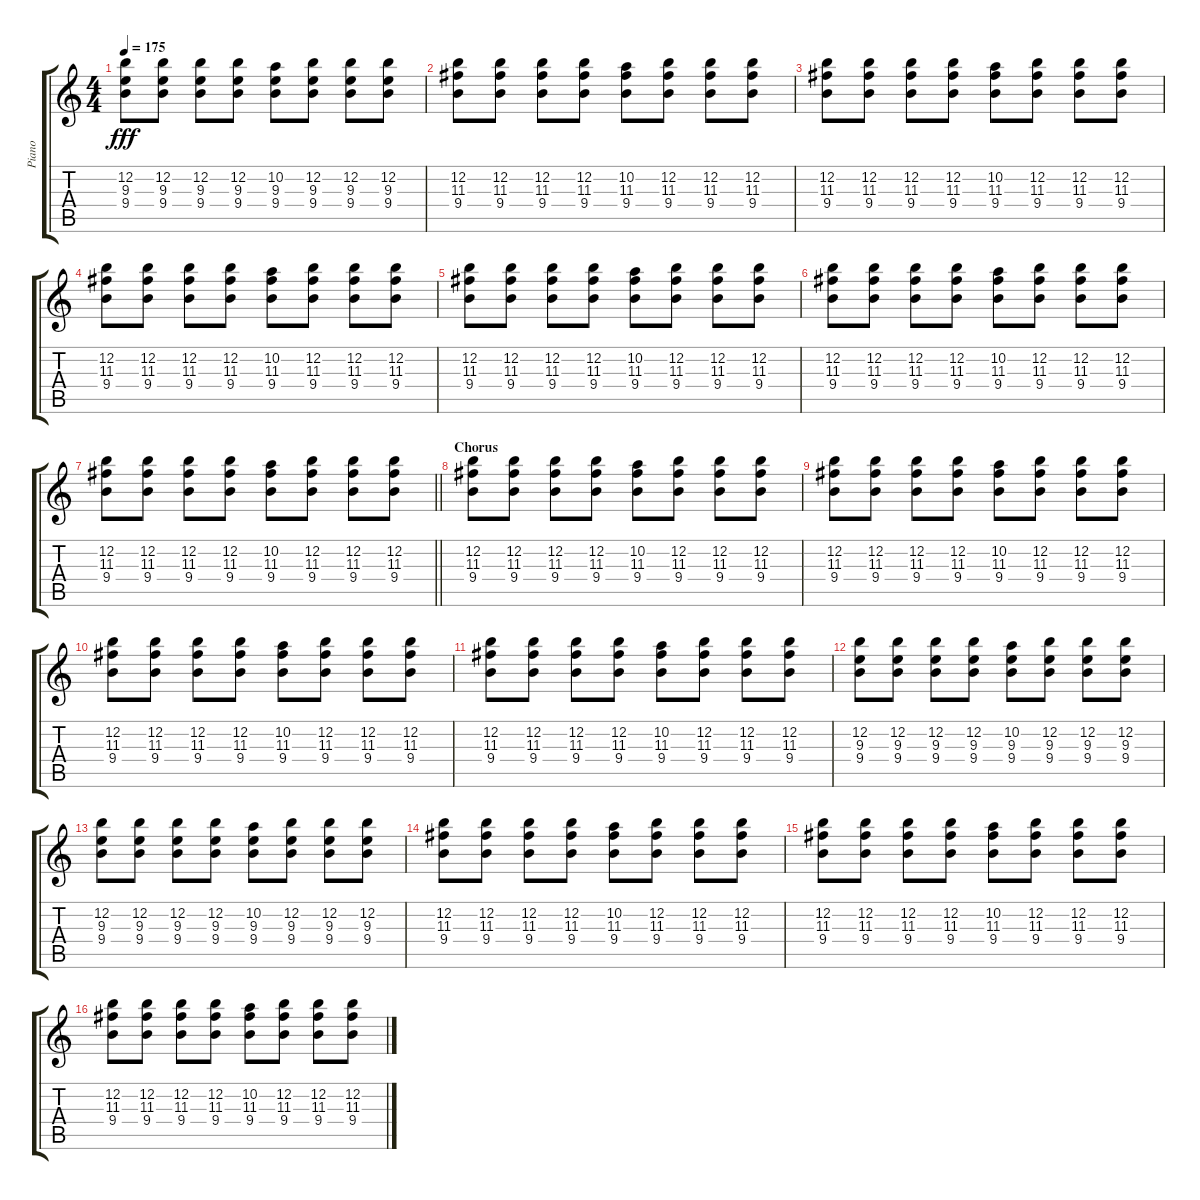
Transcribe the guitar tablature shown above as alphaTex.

\track ("Piano" "Piano") {instrument acousticgrandpiano}
\staff {score tabs}
\tuning (E5 B4 G4 D4 A3 E3) {hide}
\ts (4 4)
\tempo 175
\clef g2
\ks c
(12.2 9.3 9.4).8{dy fff} (12.2 9.3 9.4).8 (12.2 9.3 9.4).8 (12.2 9.3 9.4).8 (10.2 9.3 9.4).8 (12.2 9.3 9.4).8 (12.2 9.3 9.4).8 (12.2 9.3 9.4).8 |
(12.2 11.3 9.4).8 (12.2 11.3 9.4).8 (12.2 11.3 9.4).8 (12.2 11.3 9.4).8 (10.2 11.3 9.4).8 (12.2 11.3 9.4).8 (12.2 11.3 9.4).8 (12.2 11.3 9.4).8 |
(12.2 11.3 9.4).8 (12.2 11.3 9.4).8 (12.2 11.3 9.4).8 (12.2 11.3 9.4).8 (10.2 11.3 9.4).8 (12.2 11.3 9.4).8 (12.2 11.3 9.4).8 (12.2 11.3 9.4).8 |
(12.2 11.3 9.4).8 (12.2 11.3 9.4).8 (12.2 11.3 9.4).8 (12.2 11.3 9.4).8 (10.2 11.3 9.4).8 (12.2 11.3 9.4).8 (12.2 11.3 9.4).8 (12.2 11.3 9.4).8 |
(12.2 11.3 9.4).8 (12.2 11.3 9.4).8 (12.2 11.3 9.4).8 (12.2 11.3 9.4).8 (10.2 11.3 9.4).8 (12.2 11.3 9.4).8 (12.2 11.3 9.4).8 (12.2 11.3 9.4).8 |
(12.2 11.3 9.4).8 (12.2 11.3 9.4).8 (12.2 11.3 9.4).8 (12.2 11.3 9.4).8 (10.2 11.3 9.4).8 (12.2 11.3 9.4).8 (12.2 11.3 9.4).8 (12.2 11.3 9.4).8 |
\barLineRight lightlight
(12.2 11.3 9.4).8 (12.2 11.3 9.4).8 (12.2 11.3 9.4).8 (12.2 11.3 9.4).8 (10.2 11.3 9.4).8 (12.2 11.3 9.4).8 (12.2 11.3 9.4).8 (12.2 11.3 9.4).8 |
\section ("" "Chorus")
(12.2 11.3 9.4).8 (12.2 11.3 9.4).8 (12.2 11.3 9.4).8 (12.2 11.3 9.4).8 (10.2 11.3 9.4).8 (12.2 11.3 9.4).8 (12.2 11.3 9.4).8 (12.2 11.3 9.4).8 |
(12.2 11.3 9.4).8 (12.2 11.3 9.4).8 (12.2 11.3 9.4).8 (12.2 11.3 9.4).8 (10.2 11.3 9.4).8 (12.2 11.3 9.4).8 (12.2 11.3 9.4).8 (12.2 11.3 9.4).8 |
(12.2 11.3 9.4).8 (12.2 11.3 9.4).8 (12.2 11.3 9.4).8 (12.2 11.3 9.4).8 (10.2 11.3 9.4).8 (12.2 11.3 9.4).8 (12.2 11.3 9.4).8 (12.2 11.3 9.4).8 |
(12.2 11.3 9.4).8 (12.2 11.3 9.4).8 (12.2 11.3 9.4).8 (12.2 11.3 9.4).8 (10.2 11.3 9.4).8 (12.2 11.3 9.4).8 (12.2 11.3 9.4).8 (12.2 11.3 9.4).8 |
(12.2 9.3 9.4).8 (12.2 9.3 9.4).8 (12.2 9.3 9.4).8 (12.2 9.3 9.4).8 (10.2 9.3 9.4).8 (12.2 9.3 9.4).8 (12.2 9.3 9.4).8 (12.2 9.3 9.4).8 |
(12.2 9.3 9.4).8 (12.2 9.3 9.4).8 (12.2 9.3 9.4).8 (12.2 9.3 9.4).8 (10.2 9.3 9.4).8 (12.2 9.3 9.4).8 (12.2 9.3 9.4).8 (12.2 9.3 9.4).8 |
(12.2 11.3 9.4).8 (12.2 11.3 9.4).8 (12.2 11.3 9.4).8 (12.2 11.3 9.4).8 (10.2 11.3 9.4).8 (12.2 11.3 9.4).8 (12.2 11.3 9.4).8 (12.2 11.3 9.4).8 |
(12.2 11.3 9.4).8 (12.2 11.3 9.4).8 (12.2 11.3 9.4).8 (12.2 11.3 9.4).8 (10.2 11.3 9.4).8 (12.2 11.3 9.4).8 (12.2 11.3 9.4).8 (12.2 11.3 9.4).8 |
(12.2 11.3 9.4).8 (12.2 11.3 9.4).8 (12.2 11.3 9.4).8 (12.2 11.3 9.4).8 (10.2 11.3 9.4).8 (12.2 11.3 9.4).8 (12.2 11.3 9.4).8 (12.2 11.3 9.4).8
